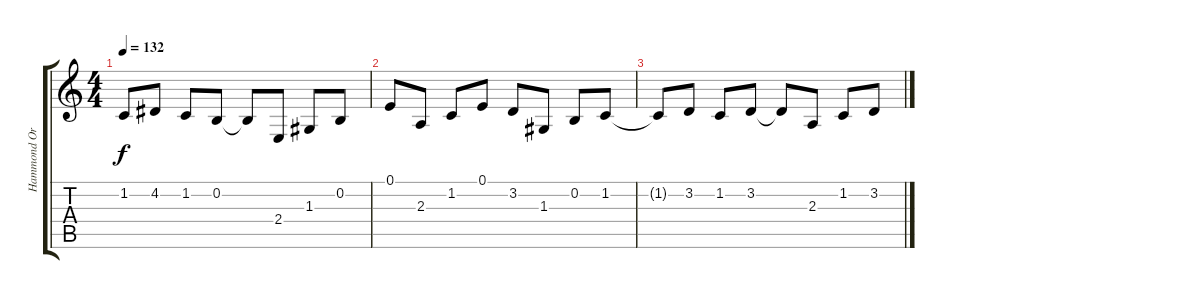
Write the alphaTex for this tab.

\track ("Hammond Organ" "Hammond Or") {instrument drawbarorgan}
\staff {score tabs}
\tuning (E4 B3 G3 D3 A2 E2) {hide}
\ts (4 4)
\tempo 132
\clef g2
\ks c
1.2{t}.8{dy f} 4.2.8 1.2.8 0.2.8 0.2{t}.8 2.4.8 1.3.8 0.2.8 |
0.1.8 2.3.8 1.2.8 0.1.8 3.2.8 1.3.8 0.2.8 1.2.8 |
1.2{t}.8 3.2.8 1.2.8 3.2.8 3.2{t}.8 2.3.8 1.2.8 3.2.8
